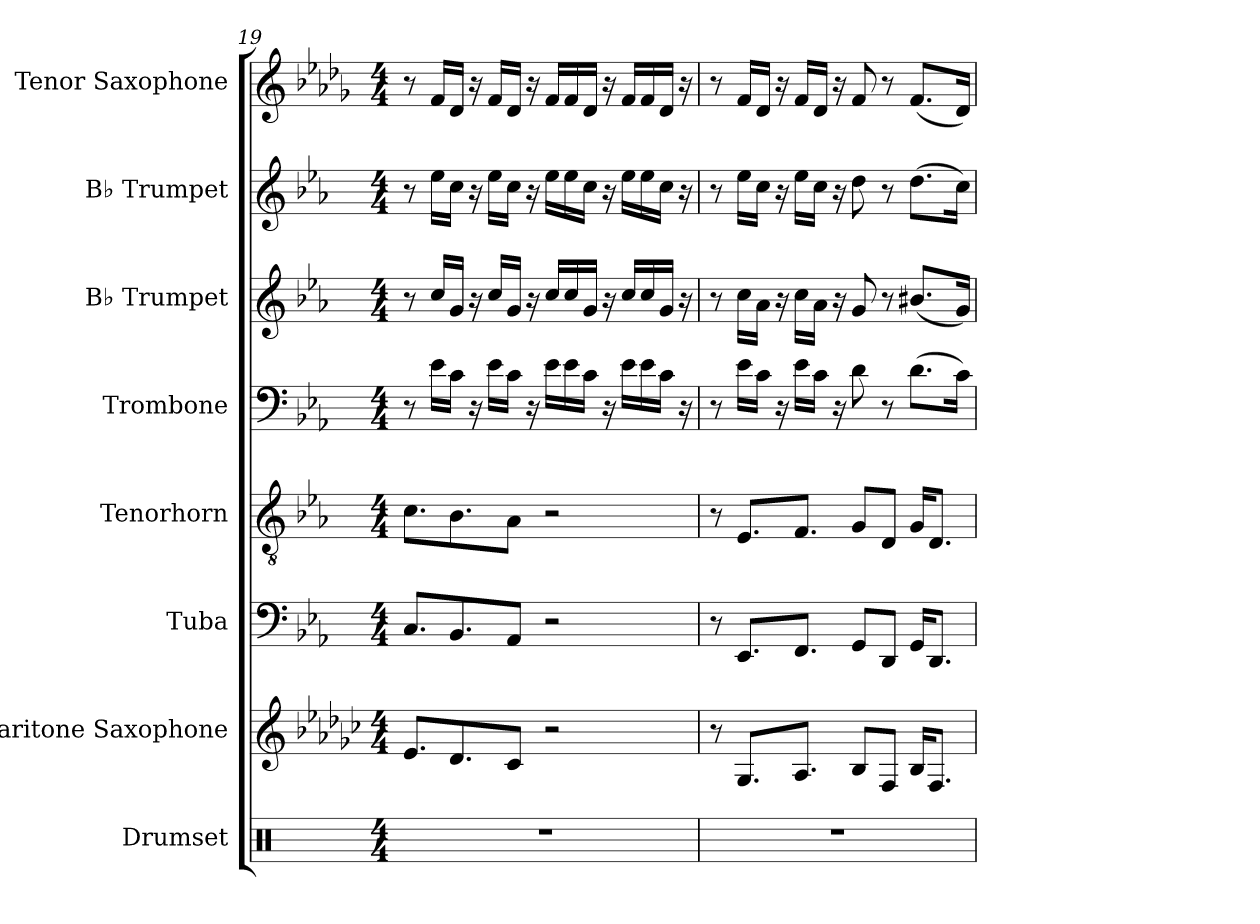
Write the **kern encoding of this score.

**kern	**kern	**kern	**kern	**kern	**kern	**kern	**kern
*part8	*part7	*part6	*part5	*part4	*part3	*part2	*part1
*staff8	*staff7	*staff6	*staff5	*staff4	*staff3	*staff2	*staff1
*I"Drumset	*I"Baritone Saxophone	*I"Tuba	*I"Tenorhorn	*I"Trombone	*I"B♭ Trumpet	*I"B♭ Trumpet	*I"Tenor Saxophone
*I'D. Set	*I'Bar. Sax.	*I'Tba.	*I'Tenh.	*I'Tbn.	*I'B♭ Tpt.	*I'B♭ Tpt.	*I'T. Sax.
*clefX	*clefG2	*clefF4	*clefGv2	*clefF4	*clefG2	*clefG2	*clefG2
*	*ITrd12c21	*	*ITrd1c2	*	*ITrd1c2	*ITrd1c2	*ITrd8c14
*k[]	*k[b-e-a-d-g-c-]	*k[b-e-a-]	*k[b-e-a-d-g-]	*k[b-e-a-]	*k[b-e-a-d-g-]	*k[b-e-a-d-g-]	*k[b-e-a-d-g-]
*M4/4	*M4/4	*M4/4	*M4/4	*M4/4	*M4/4	*M4/4	*M4/4
=19	=19	=19	=19	=19	=19	=19	=19
1r	8.E-L	8.CL	8.B-L	8r	8r	8r	8r
.	.	.	.	16e-!LL	16b-LL	16dd-LL	16FLL
.	8.D-	8.BB-	8.A-	16c!JJ	16fJJ	16b-JJ	16D-JJ
.	.	.	.	16r	16r	16r	16r
.	.	.	.	16e-!LL	16b-LL	16dd-LL	16FLL
.	8C-J	8AA-J	8G-J	16c!JJ	16fJJ	16b-JJ	16D-JJ
.	.	.	.	16r	16r	16r	16r
.	2r	2r	2r	16e-!LL	16b-LL	16dd-LL	16FLL
.	.	.	.	16e-!	16b-	16dd-	16F
.	.	.	.	16c!JJ	16fJJ	16b-JJ	16D-JJ
.	.	.	.	16r	16r	16r	16r
.	.	.	.	16e-!LL	16b-LL	16dd-LL	16FLL
.	.	.	.	16e-!	16b-	16dd-	16F
.	.	.	.	16c!JJ	16fJJ	16b-JJ	16D-JJ
.	.	.	.	16r	16r	16r	16r
=20	=20	=20	=20	=20	=20	=20	=20
1r	8r	8r	8r	8r	8r	8r	8r
.	8.GG-L	8.EE-L	8.D-L	16e-!LL	16b-LL	16dd-LL	16FLL
.	.	.	.	16c!JJ	16g-JJ	16b-JJ	16D-JJ
.	.	.	.	16r	16r	16r	16r
.	8.AA-J	8.FFJ	8.E-J	16e-!LL	16b-LL	16dd-LL	16FLL
.	.	.	.	16c!JJ	16g-JJ	16b-JJ	16D-JJ
.	.	.	.	16r	16r	16r	16r
.	8BB-L	8GGL	8FL	8d!	8f	8cc	8F
.	8FFJ	8DDJ	8CJ	8r	8r	8r	8r
.	16BB-KL	16GGKL	16FKL	(>8.d!L	(>8.a#XL	(>8.ccL	(<8.FL
.	8.FFJ	8.DDJ	8.CJ	.	.	.	.
.	.	.	.	16c!Jk)	16fJk)	16b-Jk)	16D-Jk)
=	=	=	=	=	=	=	=
*-	*-	*-	*-	*-	*-	*-	*-
